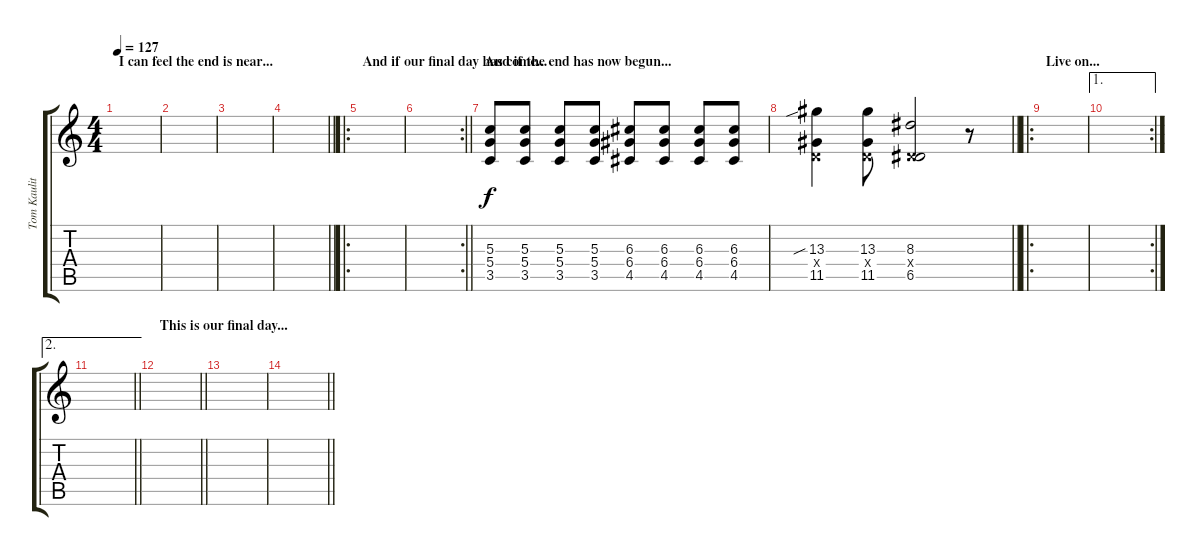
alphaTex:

\track ("Tom Kaulitz (2nd)" "Tom Kaulit") {instrument acousticguitarsteel}
\staff {score tabs}
\tuning (E4 B3 G3 D3 A2 E2) {hide}
\ts (4 4)
\section ("" "I can feel the end is near...")
\tempo 127
\clef g2
\ks c
|
|
|
\barLineRight lightlight
|
\ro
\section ("" "And if our final day has come...")
|
\rc 2
\barLineRight lightlight
|
\section ("" "And if the end has now begun...")
(5.3 5.4 3.5).8 (5.3 5.4 3.5).8 (5.3 5.4 3.5).8 (5.3 5.4 3.5).8 (6.3 6.4 4.5).8 (6.3 6.4 4.5).8 (6.3 6.4 4.5).8 (6.3 6.4 4.5).8 |
\barLineRight lightlight
(13.3{sib} 0.4{x} 11.5).4 (13.3 0.4{x} 11.5).8 (8.3 0.4{x} 6.5).2 r.8 |
\ro
\section ("" "Live on...")
|
\ae 1
\rc 2
|
\ae 2
\barLineRight lightlight
|
\section ("" "This is our final day...")
\barLineRight lightlight
|
|
\barLineRight lightlight
